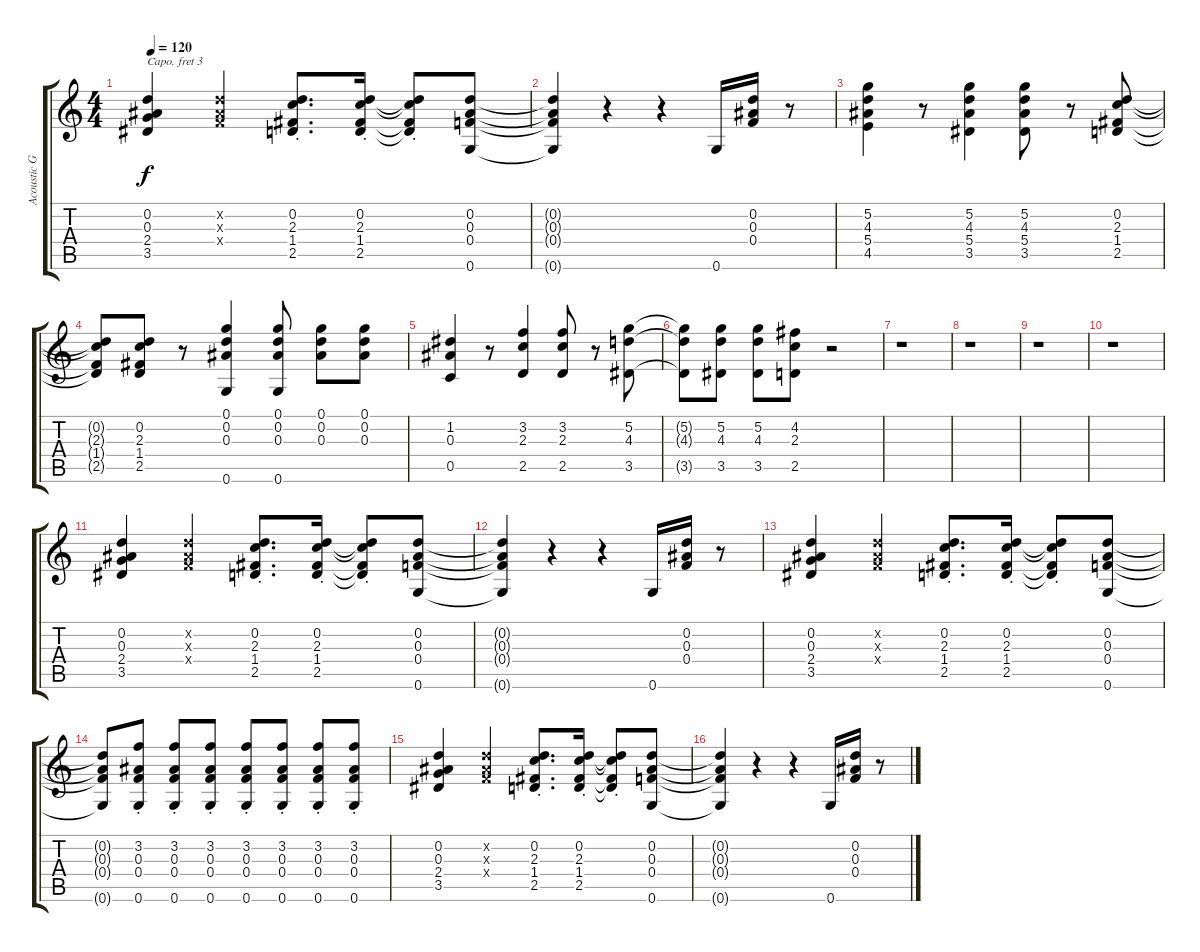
\track ("Acoustic Guitar (Capo 3)" "Acoustic G") {instrument acousticguitarsteel}
\staff {score tabs}
\capo 3
\tuning (E4 B3 G3 D3 A2 E2) {hide}
\ts (4 4)
\tempo 120
\clef g2
\ks c
(0.2 0.3 2.4 3.5).4{dy f} (0.2{x} 0.3{x} 0.4{x}).4 (0.2{st} 2.3{st} 1.4{st} 2.5{st}).8{d} (0.2{st} 2.3{st} 1.4{st} 2.5{st}).16 (0.2{st t} 2.3{st t} 1.4{st t} 2.5{st t}).8 (0.2 0.3 0.4 0.6).8 |
(0.2{t} 0.3{t} 0.4{t} 0.6{t}).4 r.4 r.4 0.6.16 (0.2 0.3 0.4).16 r.8 |
(5.2 4.3 5.4 4.5).4 r.8 (5.2 4.3 5.4 3.5).4 (5.2 4.3 5.4 3.5).8 r.8 (0.2 2.3 1.4 2.5).8 |
(0.2{t} 2.3{t} 1.4{t} 2.5{t}).8 (0.2 2.3 1.4 2.5).8 r.8 (0.1 0.2 0.3 0.6).4 (0.1 0.2 0.3 0.6).8 (0.1 0.2 0.3).8 (0.1 0.2 0.3).8 |
(1.2 0.3 0.5).4 r.8 (3.2 2.3 2.5).4 (3.2 2.3 2.5).8 r.8 (5.2 4.3 3.5).8 |
(5.2{t} 4.3{t} 3.5{t}).8 (5.2 4.3 3.5).8 (5.2 4.3 3.5).8 (4.2 2.3 2.5).8 r.2 |
r.1 |
r.1 |
r.1 |
r.1 |
(0.2 0.3 2.4 3.5).4 (0.2{x} 0.3{x} 0.4{x}).4 (0.2{st} 2.3{st} 1.4{st} 2.5{st}).8{d} (0.2{st} 2.3{st} 1.4{st} 2.5{st}).16 (0.2{st t} 2.3{st t} 1.4{st t} 2.5{st t}).8 (0.2 0.3 0.4 0.6).8 |
(0.2{t} 0.3{t} 0.4{t} 0.6{t}).4 r.4 r.4 0.6.16 (0.2 0.3 0.4).16 r.8 |
(0.2 0.3 2.4 3.5).4 (0.2{x} 0.3{x} 0.4{x}).4 (0.2{st} 2.3{st} 1.4{st} 2.5{st}).8{d} (0.2{st} 2.3{st} 1.4{st} 2.5{st}).16 (0.2{st t} 2.3{st t} 1.4{st t} 2.5{st t}).8 (0.2 0.3 0.4 0.6).8 |
(0.2{t} 0.3{t} 0.4{t} 0.6{t}).8 (3.2{st} 0.3{st} 0.4{st} 0.6{st}).8 (3.2{st} 0.3{st} 0.4{st} 0.6{st}).8 (3.2{st} 0.3{st} 0.4{st} 0.6{st}).8 (3.2{st} 0.3{st} 0.4{st} 0.6{st}).8 (3.2{st} 0.3{st} 0.4{st} 0.6{st}).8 (3.2{st} 0.3{st} 0.4{st} 0.6{st}).8 (3.2{st} 0.3{st} 0.4{st} 0.6{st}).8 |
(0.2 0.3 2.4 3.5).4 (0.2{x} 0.3{x} 0.4{x}).4 (0.2{st} 2.3{st} 1.4{st} 2.5{st}).8{d} (0.2{st} 2.3{st} 1.4{st} 2.5{st}).16 (0.2{st t} 2.3{st t} 1.4{st t} 2.5{st t}).8 (0.2 0.3 0.4 0.6).8 |
(0.2{t} 0.3{t} 0.4{t} 0.6{t}).4 r.4 r.4 0.6.16 (0.2 0.3 0.4).16 r.8
